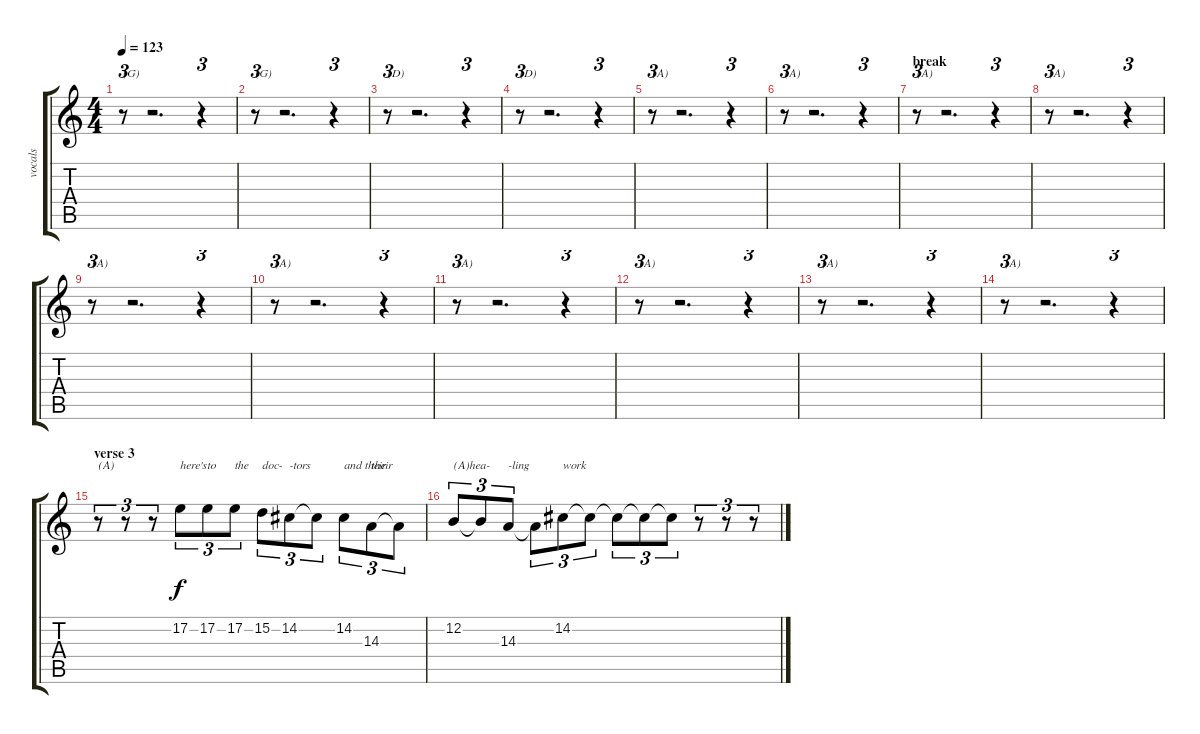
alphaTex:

\track ("vocals" "vocals") {instrument steeldrums}
\staff {score tabs}
\tuning (E4 B3 G3 D3 A2 E2) {hide}
\ts (4 4)
\tempo 123
\clef g2
\ks c
r.8{tu (3 2) txt "(G)" dy f} r.2{d txt ""} r.4{tu (3 2)} |
r.8{tu (3 2) txt "(G)"} r.2{d txt ""} r.4{tu (3 2)} |
r.8{tu (3 2) txt "(D)"} r.2{d txt ""} r.4{tu (3 2)} |
r.8{tu (3 2) txt "(D)"} r.2{d txt ""} r.4{tu (3 2)} |
r.8{tu (3 2) txt "(A)"} r.2{d txt ""} r.4{tu (3 2)} |
r.8{tu (3 2) txt "(A)"} r.2{d txt ""} r.4{tu (3 2)} |
\section ("" "break")
r.8{tu (3 2) txt "(A)"} r.2{d txt ""} r.4{tu (3 2)} |
r.8{tu (3 2) txt "(A)"} r.2{d txt ""} r.4{tu (3 2)} |
r.8{tu (3 2) txt "(A)"} r.2{d txt ""} r.4{tu (3 2)} |
r.8{tu (3 2) txt "(A)"} r.2{d txt ""} r.4{tu (3 2)} |
r.8{tu (3 2) txt "(A)"} r.2{d txt ""} r.4{tu (3 2)} |
r.8{tu (3 2) txt "(A)"} r.2{d txt ""} r.4{tu (3 2)} |
r.8{tu (3 2) txt "(A)"} r.2{d txt ""} r.4{tu (3 2)} |
r.8{tu (3 2) txt "(A)"} r.2{d txt ""} r.4{tu (3 2)} |
\section ("" "verse 3")
r.8{tu (3 2) txt "(A)"} r.8{tu (3 2) txt ""} r.8{tu (3 2) txt ""} 17.2.8{tu (3 2) txt "here's"} 17.2.8{tu (3 2) txt "to"} 17.2.8{tu (3 2) txt "the"} 15.2.8{tu (3 2) txt "doc-"} 14.2.8{tu (3 2) txt "-tors"} 14.2{t}.8{tu (3 2) txt ""} 14.2.8{tu (3 2) txt "and their"} 14.3.8{tu (3 2) txt "their"} 14.3{t}.8{tu (3 2)} |
12.2.8{tu (3 2) txt "(A)hea-"} 12.2{t}.8{tu (3 2) txt ""} 14.3.8{tu (3 2) txt "-ling"} 14.3{t}.8{tu (3 2) txt ""} 14.2.8{tu (3 2) txt "work"} 14.2{t}.8{tu (3 2) txt ""} 14.2{t}.8{tu (3 2) txt ""} 14.2{t}.8{tu (3 2) txt ""} 14.2{t}.8{tu (3 2) txt ""} r.8{tu (3 2) txt ""} r.8{tu (3 2) txt ""} r.8{tu (3 2)}
